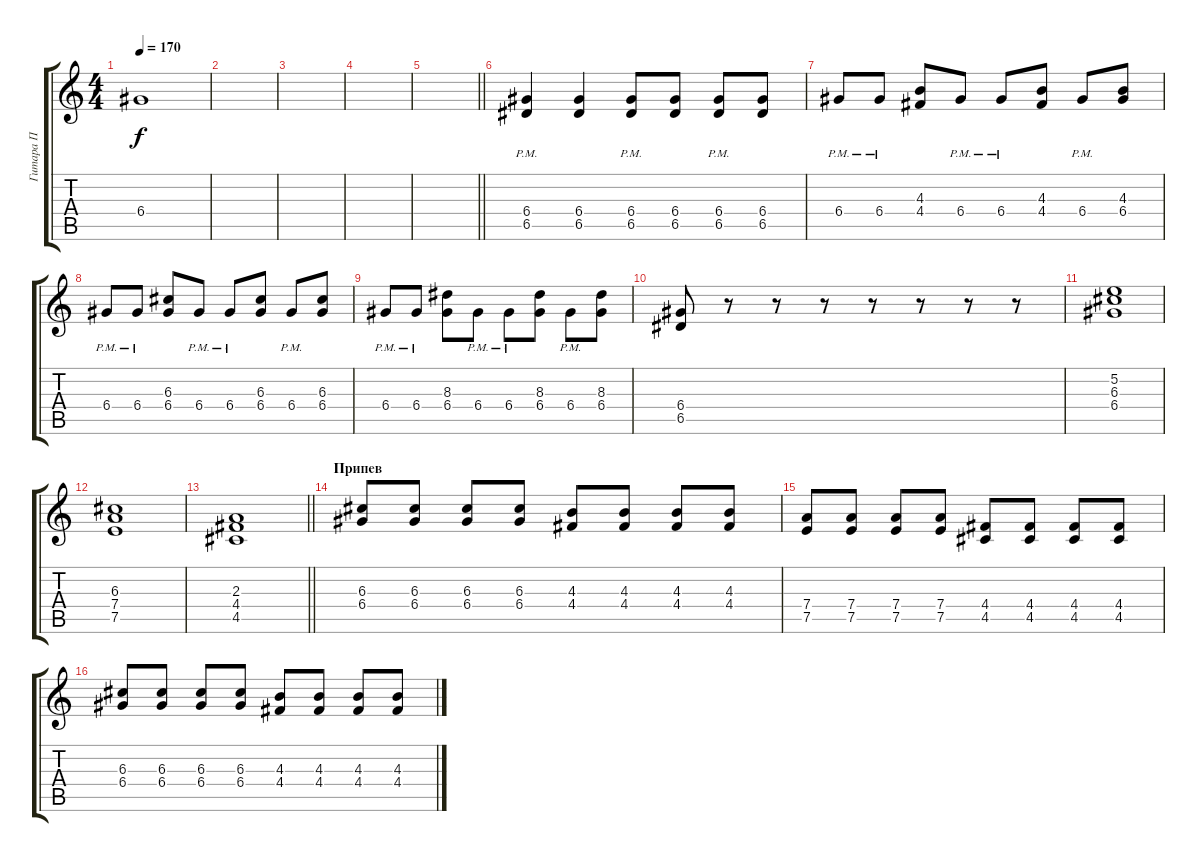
\track ("Гитара П" "Гитара П") {instrument overdrivenguitar}
\staff {score tabs}
\tuning (E4 B3 G3 D3 A2 E2) {hide}
\ts (4 4)
\tempo 170
\clef g2
\ks c
6.4{t}.1{dy f} |
|
|
|
\barLineRight lightlight
|
\section ("" " ")
(6.4{pm} 6.5{pm}).4{volume 10} (6.4 6.5).4 (6.4{pm} 6.5{pm}).8 (6.4 6.5).8 (6.4{pm} 6.5{pm}).8 (6.4 6.5).8 |
6.4{pm}.8 6.4{pm}.8 (4.3 4.4).8 6.4{pm}.8 6.4{pm}.8 (4.3 4.4).8 6.4{pm}.8 (4.3 6.4).8 |
6.4{pm}.8 6.4{pm}.8 (6.3 6.4).8 6.4{pm}.8 6.4{pm}.8 (6.3 6.4).8 6.4{pm}.8 (6.3 6.4).8 |
6.4{pm}.8 6.4{pm}.8 (8.3 6.4).8 6.4{pm}.8 6.4{pm}.8 (8.3 6.4).8 6.4{pm}.8 (8.3 6.4).8 |
(6.4 6.5).8 r.8 r.8 r.8 r.8 r.8 r.8 r.8 |
(5.2 6.3 6.4).1 |
(6.3 7.4 7.5).1 |
\barLineRight lightlight
(2.3 4.4 4.5).1 |
\section ("" "Припев")
(6.3 6.4).8 (6.3 6.4).8 (6.3 6.4).8 (6.3 6.4).8 (4.3 4.4).8 (4.3 4.4).8 (4.3 4.4).8 (4.3 4.4).8 |
(7.4 7.5).8 (7.4 7.5).8 (7.4 7.5).8 (7.4 7.5).8 (4.4 4.5).8 (4.4 4.5).8 (4.4 4.5).8 (4.4 4.5).8 |
(6.3 6.4).8 (6.3 6.4).8 (6.3 6.4).8 (6.3 6.4).8 (4.3 4.4).8 (4.3 4.4).8 (4.3 4.4).8 (4.3 4.4).8
